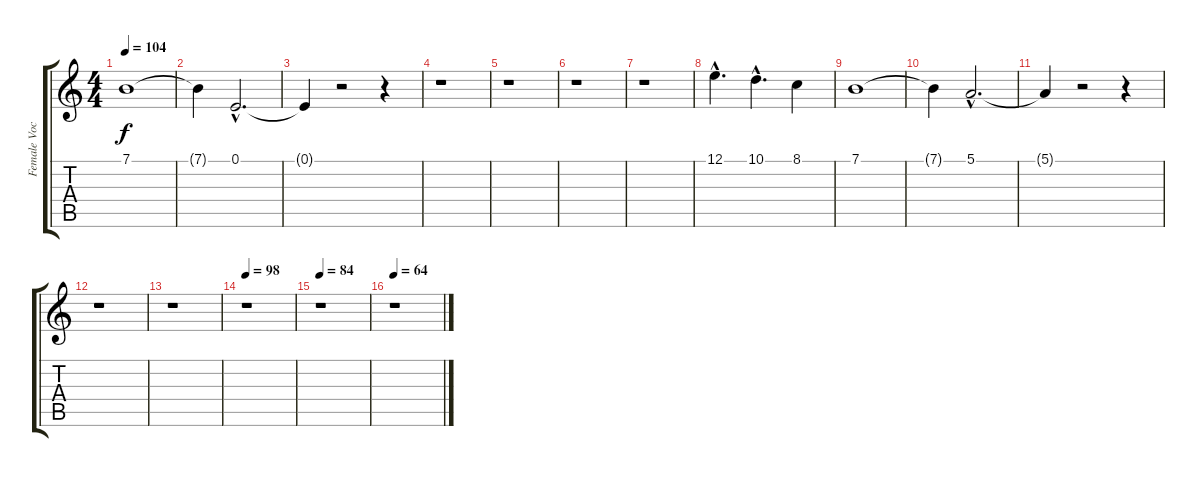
\track ("Female Vocal" "Female Voc") {instrument synthvoice}
\staff {score tabs}
\tuning (E4 B3 G3 D3 A2 E2) {hide}
\ts (4 4)
\tempo 104
\clef g2
\ks c
7.1.1{dy f} |
7.1{t}.4 0.1{hac}.2{d} |
0.1{t}.4 r.2 r.4 |
r.1 |
r.1 |
r.1 |
r.1 |
12.1{hac}.4{d} 10.1{hac}.4{d} 8.1.4 |
7.1.1 |
7.1{t}.4 5.1{hac}.2{d} |
5.1{t}.4 r.2 r.4 |
r.1 |
r.1 |
\tempo 98
r.1 |
\tempo 84
r.1 |
\tempo 64
r.1
